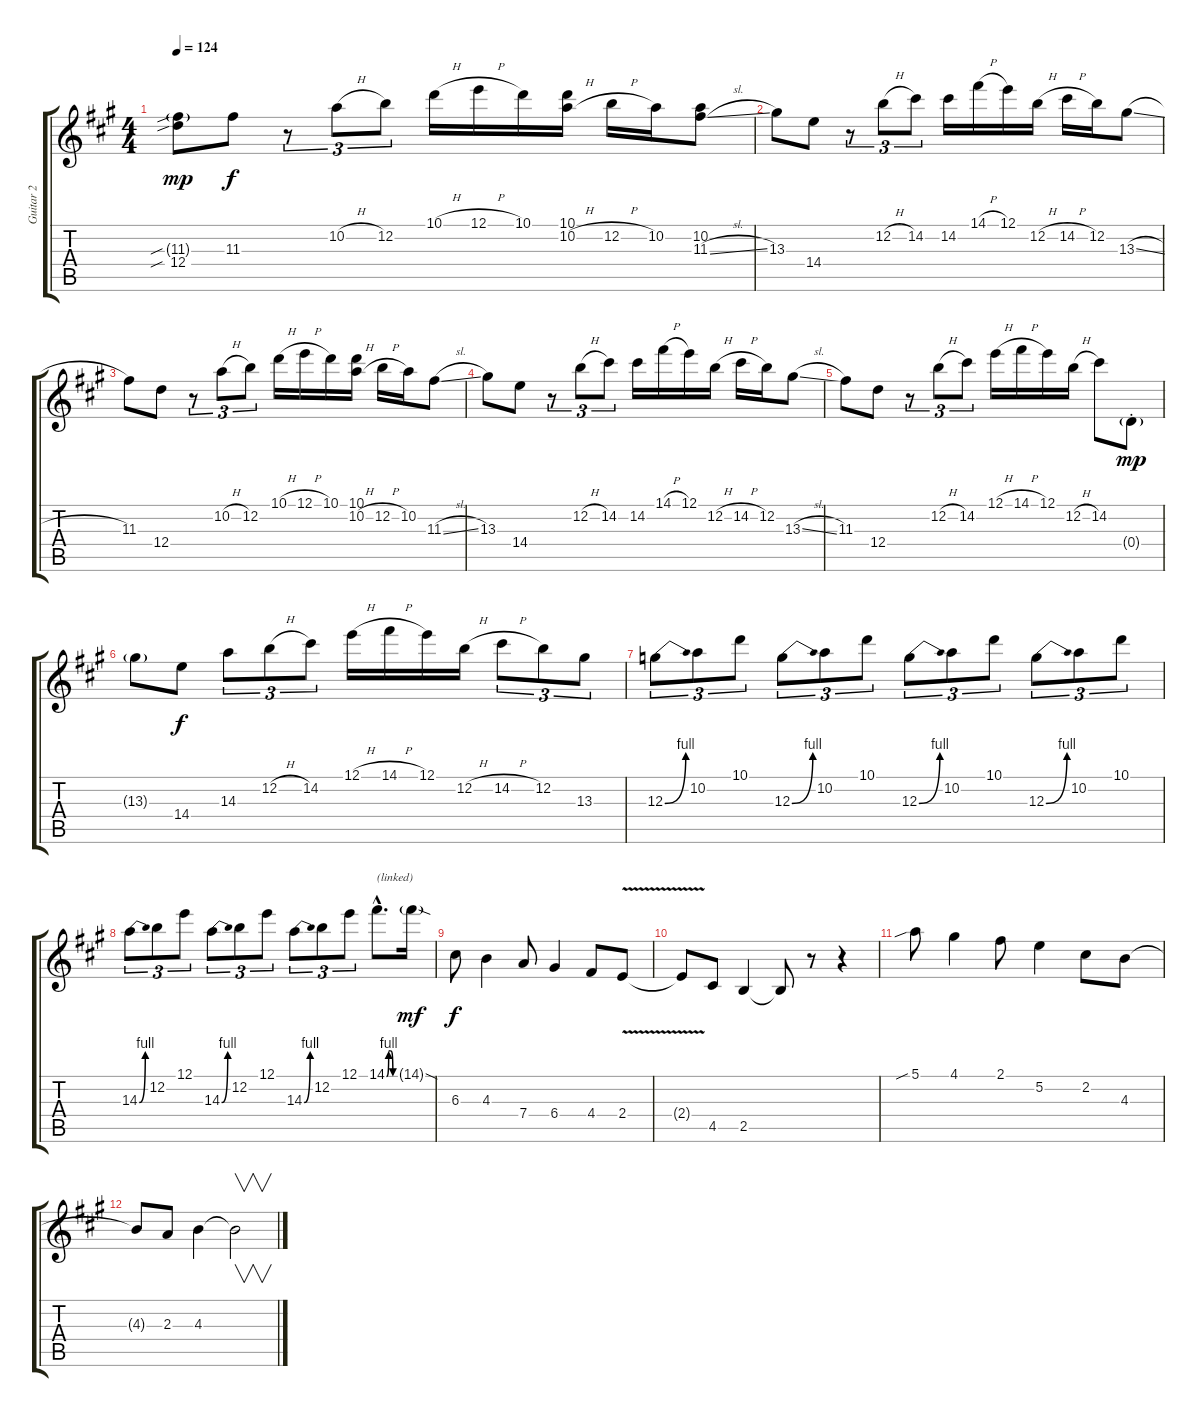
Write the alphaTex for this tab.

\track ("Guitar 2" "Guitar 2") {instrument distortionguitar}
\staff {score tabs}
\tuning (E4 B3 G3 D3 A2 E2) {hide}
\ts (4 4)
\tempo 124
\clef g2
\ks a
(11.3{sib g} 12.4{sib}).8{dy mp} 11.3.8{dy f} r.8{tu (3 2)} 10.2{h}.8{tu (3 2)} 12.2.8{tu (3 2)} 10.1{h}.16 12.1{h}.16 10.1.16 (10.1 10.2{h}).16 12.2{h}.16 10.2.16 (10.2 11.3{sl}).8 |
13.3.8 14.4.8 r.8{tu (3 2)} 12.2{h}.8{tu (3 2)} 14.2.8{tu (3 2)} 14.2.16 14.1{h}.16 12.1.16 12.2{h}.16 14.2{h}.16 12.2.16 13.3{sl}.8 |
11.3.8 12.4.8 r.8{tu (3 2)} 10.2{h}.8{tu (3 2)} 12.2.8{tu (3 2)} 10.1{h}.16 12.1{h}.16 10.1.16 (10.1 10.2{h}).16 12.2{h}.16 10.2.16 11.3{sl}.8 |
13.3.8 14.4.8 r.8{tu (3 2)} 12.2{h}.8{tu (3 2)} 14.2.8{tu (3 2)} 14.2.16 14.1{h}.16 12.1.16 12.2{h}.16 14.2{h}.16 12.2.16 13.3{sl}.8 |
11.3.8 12.4.8 r.8{tu (3 2)} 12.2{h}.8{tu (3 2)} 14.2.8{tu (3 2)} 12.1{h}.16 14.1{h}.16 12.1.16 12.2{h}.16 14.2.8 0.4{g st}.8{dy mp} |
13.3{g}.8 14.4.8{dy f} 14.3.8{tu (3 2)} 12.2{h}.8{tu (3 2)} 14.2.8{tu (3 2)} 12.1{h}.16 14.1{h}.16 12.1.16 12.2{h}.16 14.2{h}.8{tu (3 2)} 12.2.8{tu (3 2)} 13.3.8{tu (3 2)} |
12.3{be (bend 0 0 60 4)}.8{tu (3 2)} 10.2.8{tu (3 2)} 10.1.8{tu (3 2)} 12.3{be (bend 0 0 60 4)}.8{tu (3 2)} 10.2.8{tu (3 2)} 10.1.8{tu (3 2)} 12.3{be (bend 0 0 60 4)}.8{tu (3 2)} 10.2.8{tu (3 2)} 10.1.8{tu (3 2)} 12.3{be (bend 0 0 60 4)}.8{tu (3 2)} 10.2.8{tu (3 2)} 10.1.8{tu (3 2)} |
14.3{be (bend 0 0 60 4)}.8{tu (3 2)} 12.2.8{tu (3 2)} 12.1.8{tu (3 2)} 14.3{be (bend 0 0 60 4)}.8{tu (3 2)} 12.2.8{tu (3 2)} 12.1.8{tu (3 2)} 14.3{be (bend 0 0 60 4)}.8{tu (3 2)} 12.2.8{tu (3 2)} 12.1.8{tu (3 2)} 14.1{be (custom 0 0 15 4 30 4 45 0 60 0) hac}.8{d txt "(linked)"} 14.1{sod g}.16{dy mf} |
6.3.8{dy f} 4.3.4 7.4.8 6.4.4 4.4.8 2.4{v}.8 |
2.4{t}.8 4.5.8 2.5.4 2.5{t}.8 r.8 r.4 |
5.1{sib}.8 4.1.4 2.1.8 5.2.4 2.2.8 4.3.8 |
4.3{t}.8 2.3.8 4.3.4 4.3{t}.2{v}
